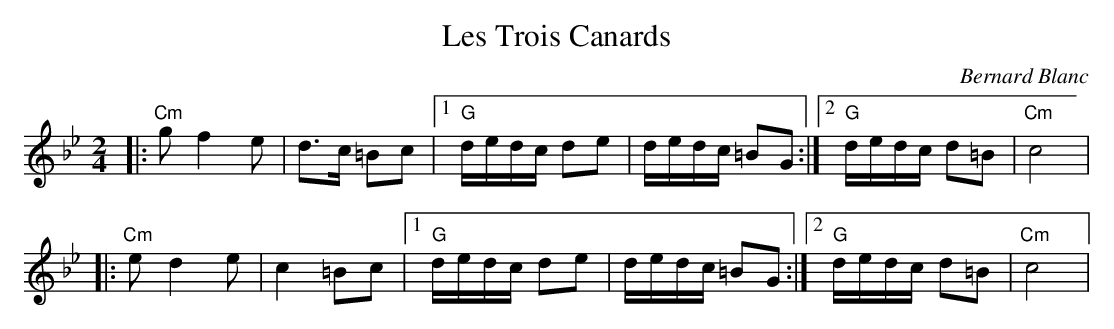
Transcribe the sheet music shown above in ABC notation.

X:1
T:Les Trois Canards
C:Bernard Blanc
L:1/8
M:2/4
K:G minor
|:"Cm" g f2 e | d>c =Bc |1 "G" d/2e/2d/2c/2 de | d/2e/2d/2c/2 =BG :|2 "G"  d/2e/2d/2c/2 d=B | "Cm" c4 |
|: "Cm" e d2 e | c2 =Bc |1 "G" d/2e/2d/2c/2 de | d/2e/2d/2c/2 =BG :|2 "G"  d/2e/2d/2c/2 d=B | "Cm" c4|
